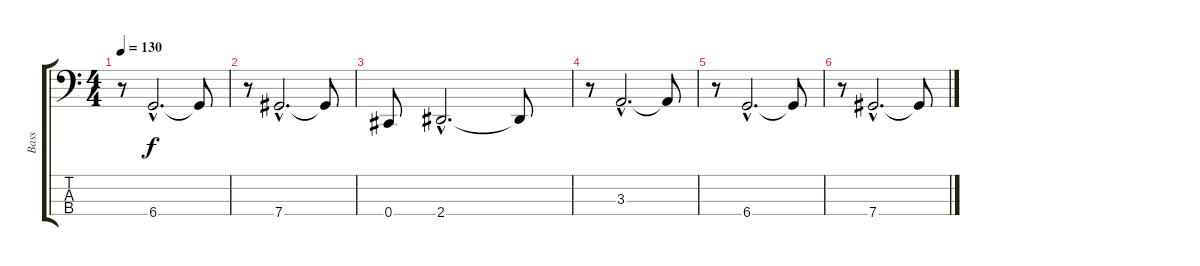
\track ("Bass" "Bass") {instrument electricbasspick}
\staff {score tabs}
\tuning (E2 B1 Gb1 Db1) {hide}
\ts (4 4)
\tempo 130
\clef f4
\ks c
r.8{dy f} 6.4{hac}.2{d} 6.4{t}.8 |
r.8 7.4{hac}.2{d} 7.4{t}.8 |
0.4.8 2.4{hac}.2{d} 2.4{t}.8 |
r.8 3.3{hac}.2{d} 3.3{t}.8 |
r.8 6.4{hac}.2{d} 6.4{t}.8 |
r.8 7.4{hac}.2{d} 7.4{t}.8
